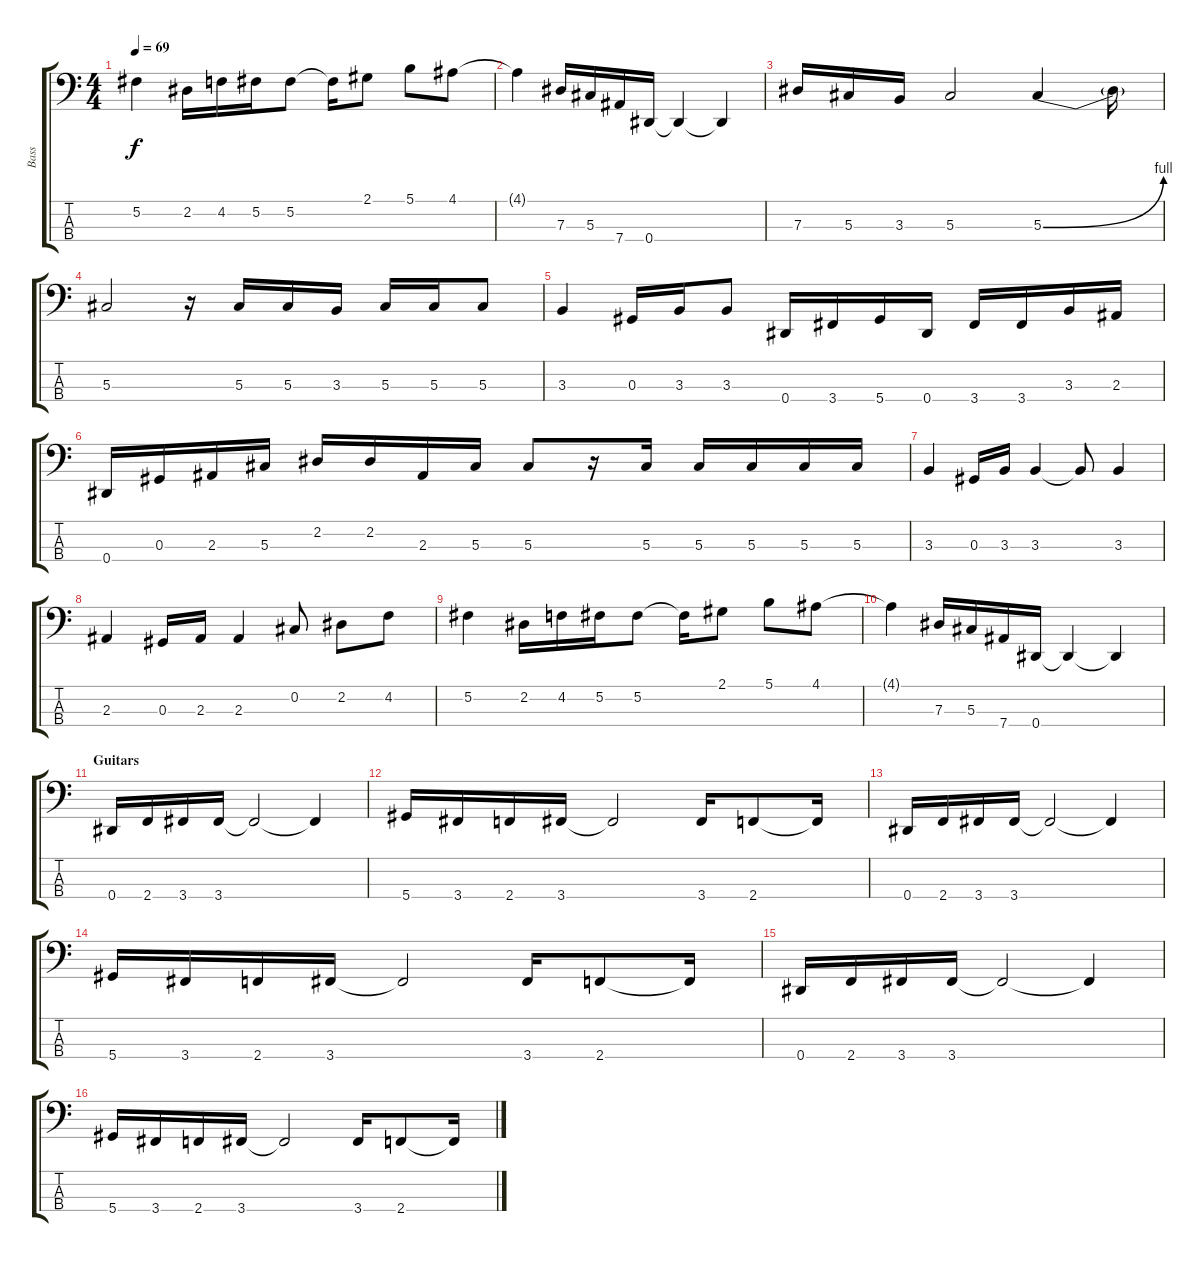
\track ("Bass" "Bass") {instrument electricbassfinger}
\staff {score tabs}
\tuning (Gb2 Db2 Ab1 Eb1) {hide}
\ts (4 4)
\tempo 69
\clef f4
\ks c
5.2.4{dy f} 2.2.16 4.2.16 5.2.16 5.2.8 5.2{t}.16 2.1.8 5.1.8 4.1.8 |
4.1{t}.4 7.3.16 5.3.16 7.4.16 0.4.16 0.4{t}.4 0.4{t}.4 |
7.3.16 5.3.16 3.3.16 5.3.2 5.3{be (bend 0 0 60 4)}.4 5.3{t}.16 |
5.3.2 r.16 5.3.16 5.3.16 3.3.16 5.3.16 5.3.16 5.3.8 |
3.3.4 0.3.16 3.3.16 3.3.8 0.4.16 3.4.16 5.4.16 0.4.16 3.4.16 3.4.16 3.3.16 2.3.16 |
0.4.16 0.3.16 2.3.16 5.3.16 2.2.16 2.2.16 2.3.16 5.3.16 5.3.8 r.16 5.3.16 5.3.16 5.3.16 5.3.16 5.3.16 |
3.3.4 0.3.16 3.3.16 3.3.4 3.3{t}.8 3.3.4 |
2.3.4 0.3.16 2.3.16 2.3.4 0.2.8 2.2.8 4.2.8 |
5.2.4 2.2.16 4.2.16 5.2.16 5.2.8 5.2{t}.16 2.1.8 5.1.8 4.1.8 |
4.1{t}.4 7.3.16 5.3.16 7.4.16 0.4.16 0.4{t}.4 0.4{t}.4 |
\section ("" "Guitars")
0.4.16 2.4.16 3.4.16 3.4.16 3.4{t}.2 3.4{t}.4 |
5.4.16 3.4.16 2.4.16 3.4.16 3.4{t}.2 3.4.16 2.4.8 2.4{t}.16 |
0.4.16 2.4.16 3.4.16 3.4.16 3.4{t}.2 3.4{t}.4 |
5.4.16 3.4.16 2.4.16 3.4.16 3.4{t}.2 3.4.16 2.4.8 2.4{t}.16 |
0.4.16 2.4.16 3.4.16 3.4.16 3.4{t}.2 3.4{t}.4 |
5.4.16 3.4.16 2.4.16 3.4.16 3.4{t}.2 3.4.16 2.4.8 2.4{t}.16
